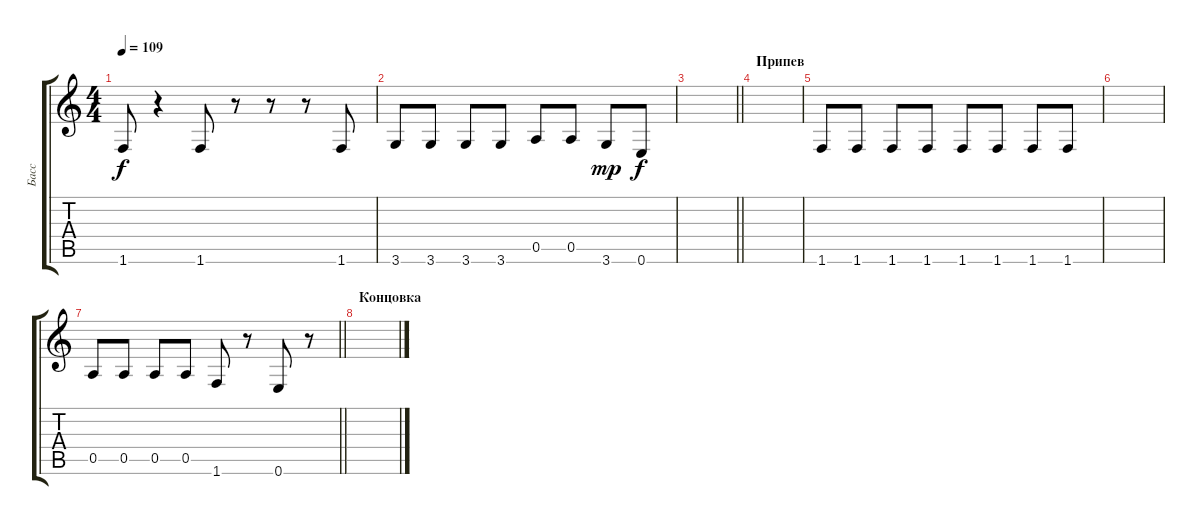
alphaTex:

\track ("Басс" "Басс") {instrument electricbassfinger}
\staff {score tabs}
\tuning (E4 B3 G3 D3 A2 E2) {hide}
\ts (4 4)
\tempo 109
\clef g2
\ks c
1.6.8{dy f} r.4 1.6.8 r.8 r.8 r.8 1.6.8 |
3.6.8 3.6.8 3.6.8 3.6.8 0.5.8 0.5.8 3.6.8{dy mp} 0.6.8{dy f} |
\barLineRight lightlight
|
\section ("" "Припев")
|
1.6.8 1.6.8 1.6.8 1.6.8 1.6.8 1.6.8 1.6.8 1.6.8 |
|
\barLineRight lightlight
0.5.8 0.5.8 0.5.8 0.5.8 1.6.8 r.8 0.6.8 r.8 |
\section ("" "Концовка")
